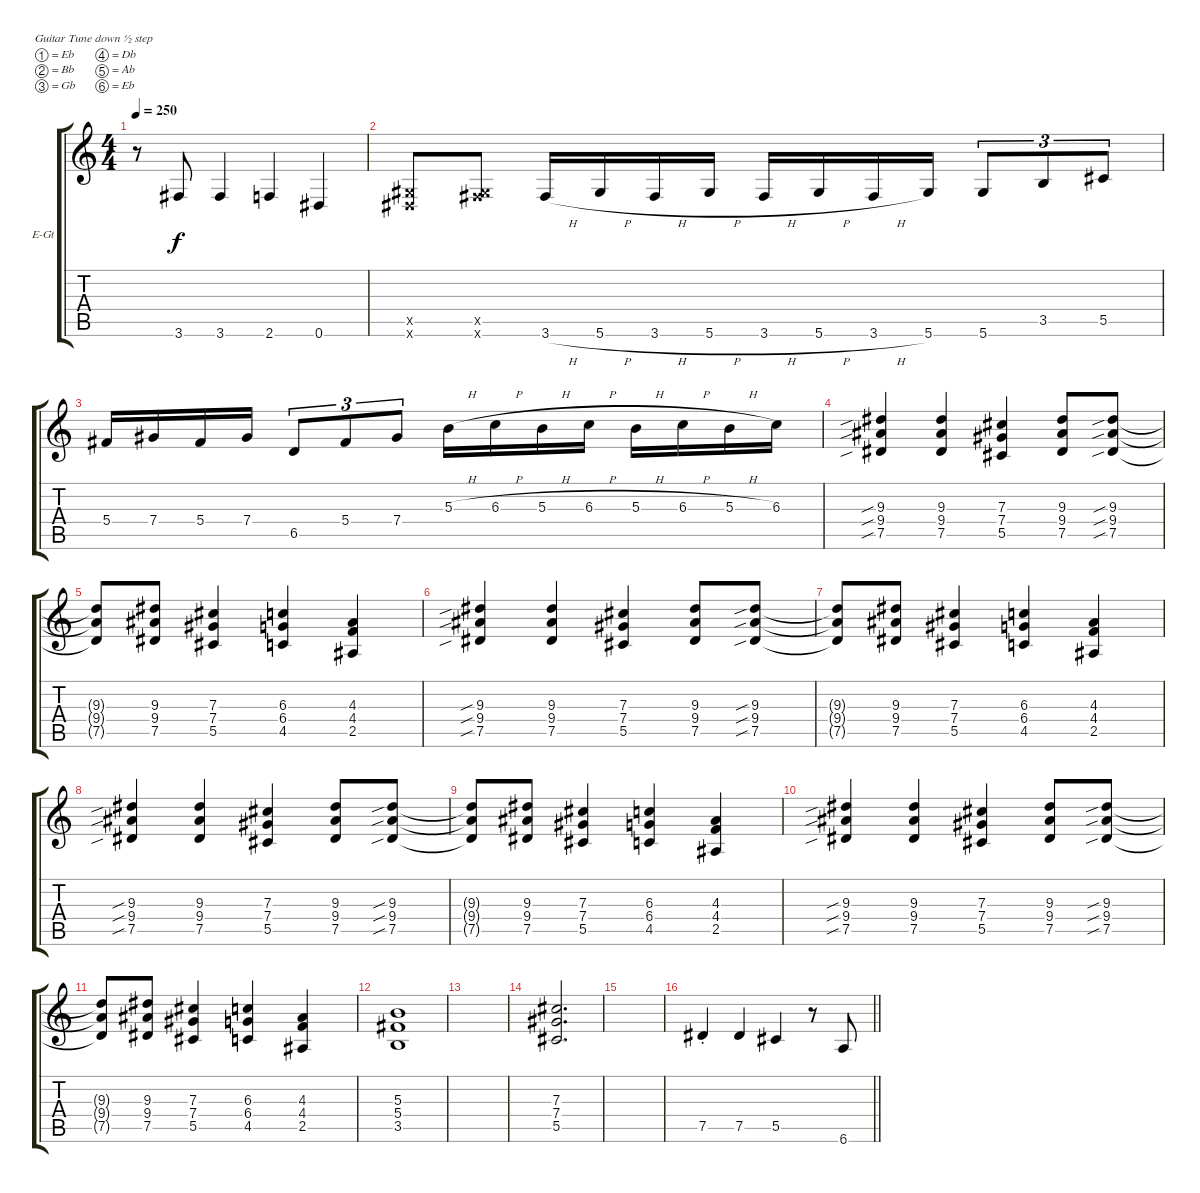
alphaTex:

\bracketExtendMode groupsimilarinstruments
\firstSystemTrackNameOrientation horizontal
\otherSystemsTrackNameOrientation horizontal
\track ("DJ Ashba" "E-Gt") {instrument distortionguitar}
\staff {score tabs}
\tuning (Eb4 Bb3 Gb3 Db3 Ab2 Eb2)
\ts (4 4)
\tempo 250
\clef g2
\ks c
r.8{dy f} 3.6.8 3.6.4 2.6.4 0.6.4 |
(0.5{x} 0.6{x}).8 (0.5{x} 3.6{x}).8 3.6{h}.16 5.6{h}.16 3.6{h}.16 5.6{h}.16 3.6{h}.16 5.6{h}.16 3.6{h}.16 5.6.16 5.6.8{tu (3 2)} 3.5.8{tu (3 2)} 5.5.8{tu (3 2)} |
5.4.16 7.4.16 5.4.16 7.4.16 6.5.8{tu (3 2)} 5.4.8{tu (3 2)} 7.4.8{tu (3 2)} 5.3{h}.16 6.3{h}.16 5.3{h}.16 6.3{h}.16 5.3{h}.16 6.3{h}.16 5.3{h}.16 6.3.16 |
(9.3{sib} 9.4{sib} 7.5{sib}).4 (9.3 9.4 7.5).4 (7.3 7.4 5.5).4 (9.3 9.4 7.5).8 (9.3{sib} 9.4{sib} 7.5{sib}).8 |
(9.3{t} 9.4{t} 7.5{t}).8 (9.3 9.4 7.5).8 (7.3 7.4 5.5).4 (6.3 6.4 4.5).4 (4.3 4.4 2.5).4 |
(9.3{sib} 9.4{sib} 7.5{sib}).4 (9.3 9.4 7.5).4 (7.3 7.4 5.5).4 (9.3 9.4 7.5).8 (9.3{sib} 9.4{sib} 7.5{sib}).8 |
(9.3{t} 9.4{t} 7.5{t}).8 (9.3 9.4 7.5).8 (7.3 7.4 5.5).4 (6.3 6.4 4.5).4 (4.3 4.4 2.5).4 |
(9.3{sib} 9.4{sib} 7.5{sib}).4 (9.3 9.4 7.5).4 (7.3 7.4 5.5).4 (9.3 9.4 7.5).8 (9.3{sib} 9.4{sib} 7.5{sib}).8 |
(9.3{t} 9.4{t} 7.5{t}).8 (9.3 9.4 7.5).8 (7.3 7.4 5.5).4 (6.3 6.4 4.5).4 (4.3 4.4 2.5).4 |
(9.3{sib} 9.4{sib} 7.5{sib}).4 (9.3 9.4 7.5).4 (7.3 7.4 5.5).4 (9.3 9.4 7.5).8 (9.3{sib} 9.4{sib} 7.5{sib}).8 |
(9.3{t} 9.4{t} 7.5{t}).8 (9.3 9.4 7.5).8 (7.3 7.4 5.5).4 (6.3 6.4 4.5).4 (4.3 4.4 2.5).4 |
(5.3 5.4 3.5).1 |
|
(7.3 7.4 5.5).2{d} |
|
\barLineRight lightlight
7.5{st}.4 7.5.4 5.5.4 r.8 6.6.8
